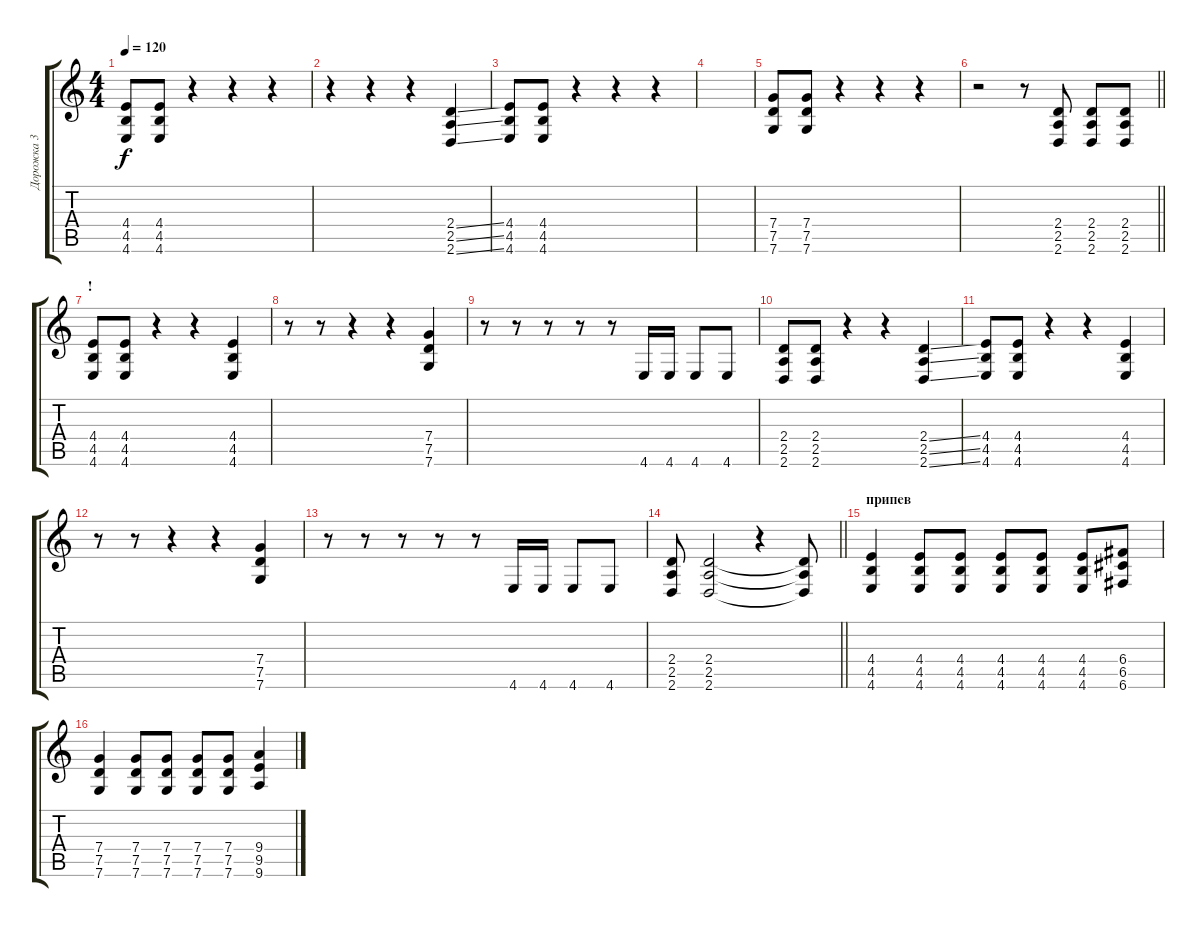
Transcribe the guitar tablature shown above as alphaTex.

\track ("Дорожка 3" "Дорожка 3") {instrument distortionguitar}
\staff {score tabs}
\tuning (D4 A3 F3 C3 G2 C2) {hide}
\ts (4 4)
\tempo 120
\clef g2
\ks c
(4.4 4.5 4.6).8{dy f} (4.4 4.5 4.6).8 r.4 r.4 r.4 |
r.4 r.4 r.4 (2.4{ss} 2.5{ss} 2.6{ss}).4 |
(4.4 4.5 4.6).8 (4.4 4.5 4.6).8 r.4 r.4 r.4 |
|
(7.4 7.5 7.6).8 (7.4 7.5 7.6).8 r.4 r.4 r.4 |
\barLineRight lightlight
r.2 r.8 (2.4 2.5 2.6).8 (2.4 2.5 2.6).8 (2.4 2.5 2.6).8 |
\section ("" "!")
(4.4 4.5 4.6).8 (4.4 4.5 4.6).8 r.4 r.4 (4.4 4.5 4.6).4 |
r.8 r.8 r.4 r.4 (7.4 7.5 7.6).4 |
r.8 r.8 r.8 r.8 r.8 4.6.16 4.6.16 4.6.8 4.6.8 |
(2.4 2.5 2.6).8 (2.4 2.5 2.6).8 r.4 r.4 (2.4{ss} 2.5{ss} 2.6{ss}).4 |
(4.4 4.5 4.6).8 (4.4 4.5 4.6).8 r.4 r.4 (4.4 4.5 4.6).4 |
r.8 r.8 r.4 r.4 (7.4 7.5 7.6).4 |
r.8 r.8 r.8 r.8 r.8 4.6.16 4.6.16 4.6.8 4.6.8 |
\barLineRight lightlight
(2.4 2.5 2.6).8 (2.4 2.5 2.6).2 r.4 (2.4{t} 2.5{t} 2.6{t}).8 |
\section ("" "припев")
(4.4 4.5 4.6).4 (4.4 4.5 4.6).8 (4.4 4.5 4.6).8 (4.4 4.5 4.6).8 (4.4 4.5 4.6).8 (4.4 4.5 4.6).8 (6.4 6.5 6.6).8 |
(7.4 7.5 7.6).4 (7.4 7.5 7.6).8 (7.4 7.5 7.6).8 (7.4 7.5 7.6).8 (7.4 7.5 7.6).8 (9.4 9.5 9.6).4
